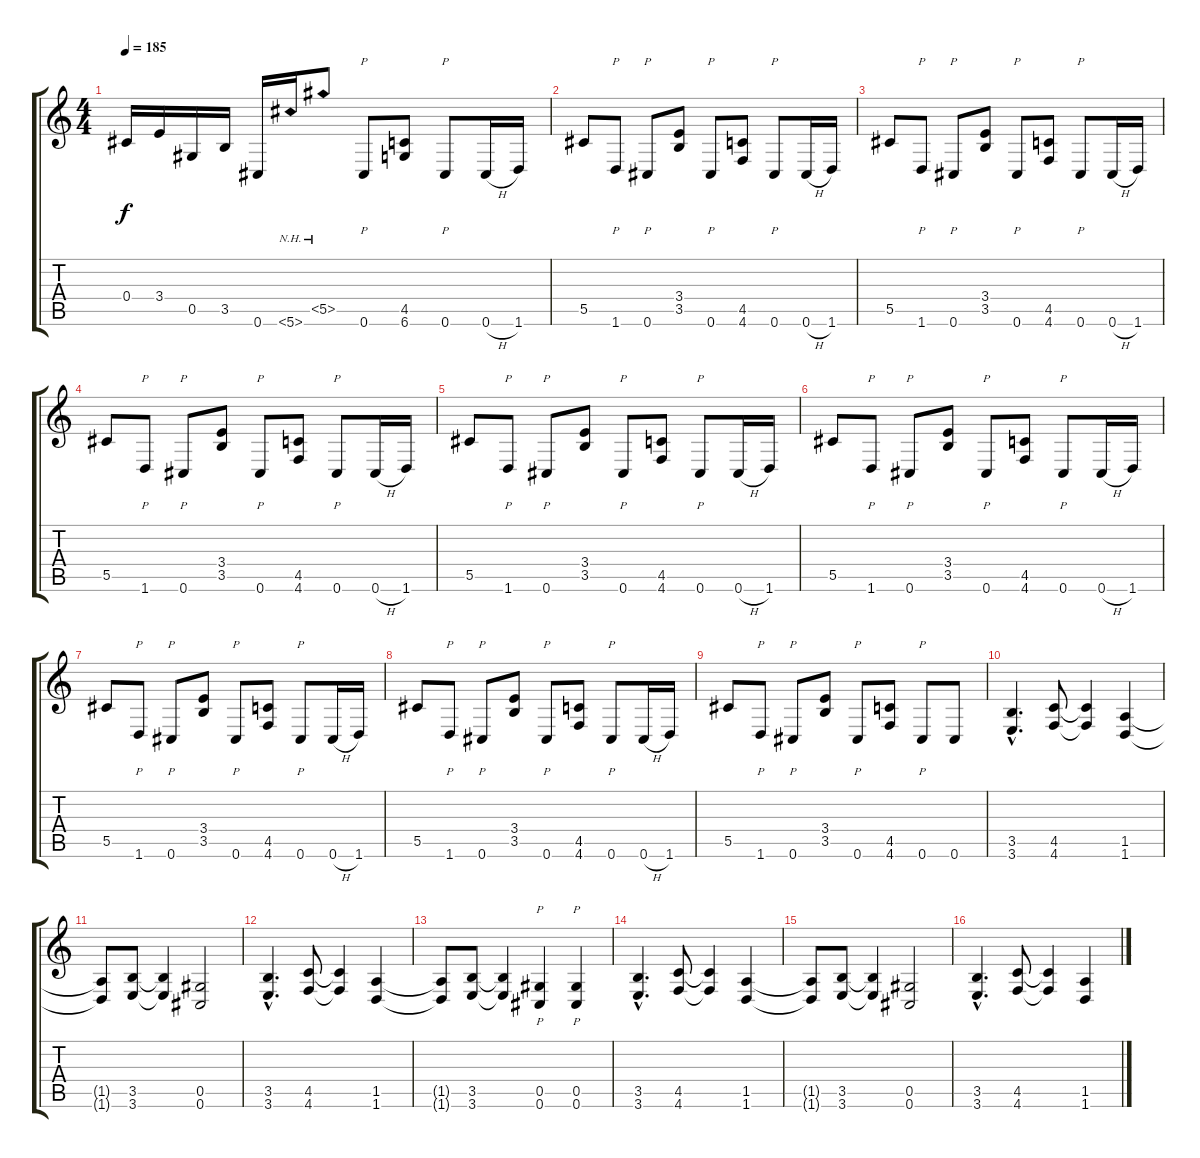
\track "" {instrument distortionguitar}
\staff {score tabs}
\tuning (Eb4 Bb3 Gb3 Db3 Ab2 Db2) {hide}
\ts (4 4)
\tempo 185
\clef g2
\ks c
0.4.16{dy f} 3.4.16 0.5.16 3.5.16 0.6.16 5.6{nh}.16 5.5{nh}.8 0.6.8{p} (4.5 6.6).8 0.6.8{p} 0.6{h}.16 1.6.16 |
5.5.8 1.6.8{p} 0.6.8{p} (3.4 3.5).8 0.6.8{p} (4.5 4.6).8 0.6.8{p} 0.6{h}.16 1.6.16 |
5.5.8 1.6.8{p} 0.6.8{p} (3.4 3.5).8 0.6.8{p} (4.5 4.6).8 0.6.8{p} 0.6{h}.16 1.6.16 |
5.5.8 1.6.8{p} 0.6.8{p} (3.4 3.5).8 0.6.8{p} (4.5 4.6).8 0.6.8{p} 0.6{h}.16 1.6.16 |
5.5.8 1.6.8{p} 0.6.8{p} (3.4 3.5).8 0.6.8{p} (4.5 4.6).8 0.6.8{p} 0.6{h}.16 1.6.16 |
5.5.8 1.6.8{p} 0.6.8{p} (3.4 3.5).8 0.6.8{p} (4.5 4.6).8 0.6.8{p} 0.6{h}.16 1.6.16 |
5.5.8 1.6.8{p} 0.6.8{p} (3.4 3.5).8 0.6.8{p} (4.5 4.6).8 0.6.8{p} 0.6{h}.16 1.6.16 |
5.5.8 1.6.8{p} 0.6.8{p} (3.4 3.5).8 0.6.8{p} (4.5 4.6).8 0.6.8{p} 0.6{h}.16 1.6.16 |
5.5.8 1.6.8{p} 0.6.8{p} (3.4 3.5).8 0.6.8{p} (4.5 4.6).8 0.6.8{p} 0.6.8 |
(3.5{hac} 3.6{hac}).4{d} (4.5 4.6).8 (4.5{t} 4.6{t}).4 (1.5 1.6).4 |
(1.5{t} 1.6{t}).8 (3.5 3.6).8 (3.5{t} 3.6{t}).4 (0.5 0.6).2 |
(3.5{hac} 3.6{hac}).4{d} (4.5 4.6).8 (4.5{t} 4.6{t}).4 (1.5 1.6).4 |
(1.5{t} 1.6{t}).8 (3.5 3.6).8 (3.5{t} 3.6{t}).4 (0.5 0.6).4{p} (0.5 0.6).4{p} |
(3.5{hac} 3.6{hac}).4{d} (4.5 4.6).8 (4.5{t} 4.6{t}).4 (1.5 1.6).4 |
(1.5{t} 1.6{t}).8 (3.5 3.6).8 (3.5{t} 3.6{t}).4 (0.5 0.6).2 |
(3.5{hac} 3.6{hac}).4{d} (4.5 4.6).8 (4.5{t} 4.6{t}).4 (1.5 1.6).4
